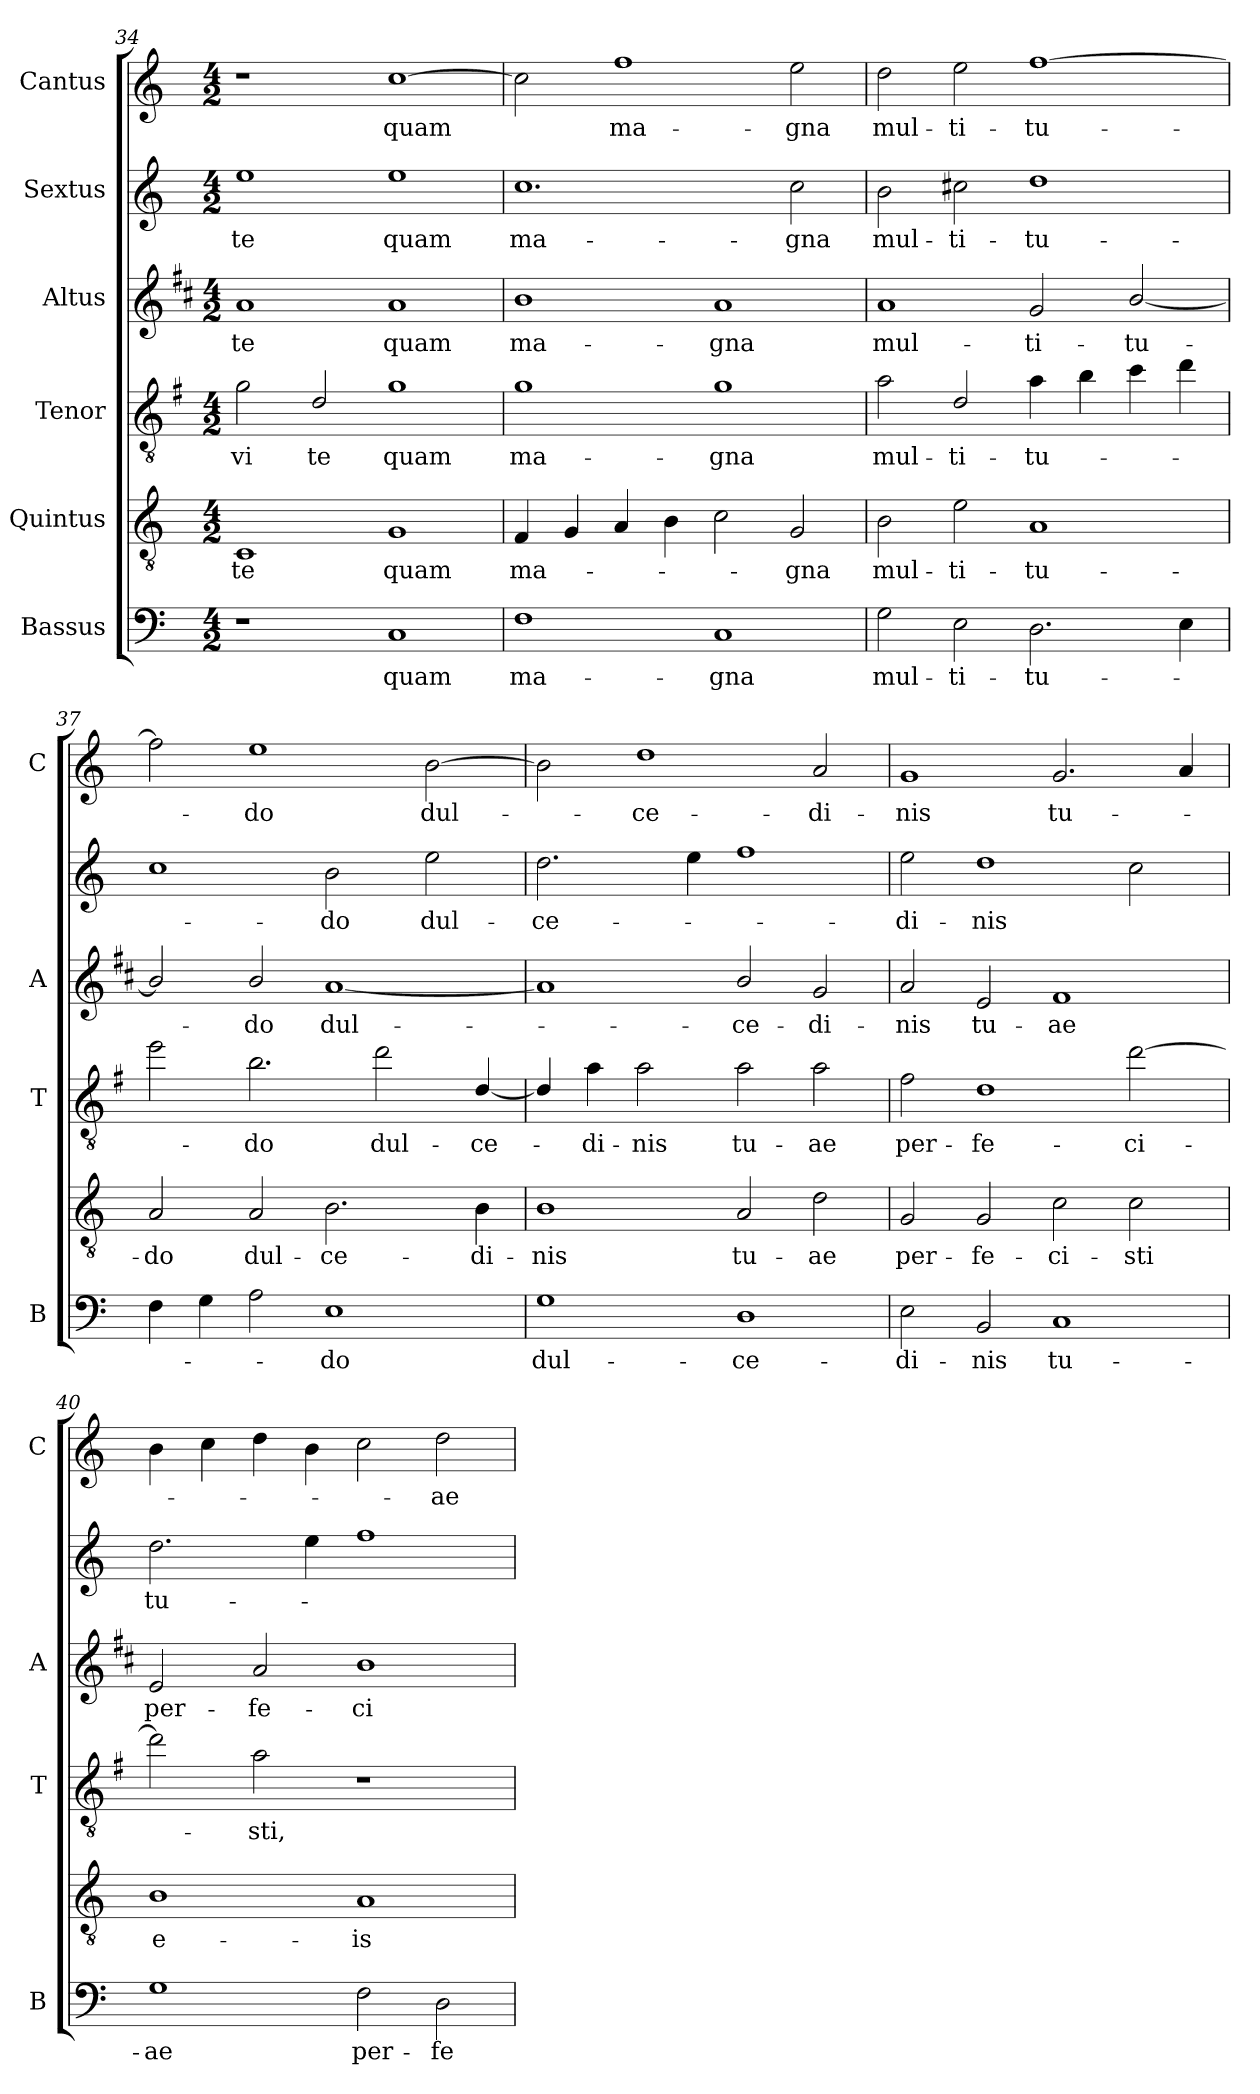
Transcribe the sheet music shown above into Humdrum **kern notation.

**kern	**text	**kern	**text	**kern	**text	**kern	**text	**kern	**text	**kern	**text
*part6	*part6	*part5	*part5	*part4	*part4	*part3	*part3	*part2	*part2	*part1	*part1
*staff6	*staff6	*staff5	*staff5	*staff4	*staff4	*staff3	*staff3	*staff2	*staff2	*staff1	*staff1
*I"Bassus	*	*I"Quintus	*	*I"Tenor	*	*I"Altus	*	*I"Sextus	*	*I"Cantus	*
*I'B	*	*	*	*I'T	*	*I'A	*	*	*	*I'C	*
*clefF4	*	*clefGv2	*	*clefGv2	*	*clefG2	*	*clefG2	*	*clefG2	*
*	*	*	*	*ITrd4c7	*	*ITrd1c2	*	*	*	*	*
*k[]	*	*k[]	*	*k[]	*	*k[]	*	*k[]	*	*k[]	*
*C:	*	*C:	*	*C:	*	*C:	*	*C:	*	*C:	*
*M4/2	*	*M4/2	*	*M4/2	*	*M4/2	*	*M4/2	*	*M4/2	*
=34	=34	=34	=34	=34	=34	=34	=34	=34	=34	=34	=34
!	!	!	!LO:LY:b	!	!LO:LY:b	!	!LO:LY:b	!	!LO:LY:b	!	!
1r	.	1C	te	2c\	-vi	1g	te	1ee	te	1r	.
!	!	!	!	!	!LO:LY:b	!	!	!	!	!	!
.	.	.	.	2G/	te	.	.	.	.	.	.
!	!LO:LY:b	!	!LO:LY:b	!	!LO:LY:b	!	!LO:LY:b	!	!LO:LY:b	!	!LO:LY:b
1C	quam	1G	quam	1c	quam	1g	quam	1ee	quam	[1cc	quam
=35	=35	=35	=35	=35	=35	=35	=35	=35	=35	=35	=35
!	!LO:LY:b	!	!LO:LY:b	!	!LO:LY:b	!	!LO:LY:b	!	!LO:LY:b	!	!
1F	ma-	4F/	ma-	1c	ma-	1a	ma-	1.cc	ma-	2cc\]	.
.	.	4G/	.	.	.	.	.	.	.	.	.
!	!	!	!	!	!	!	!	!	!	!	!LO:LY:b
.	.	4A/	.	.	.	.	.	.	.	1ff	ma-
.	.	4B\	.	.	.	.	.	.	.	.	.
!	!LO:LY:b	!	!	!	!LO:LY:b	!	!LO:LY:b	!	!	!	!
1C	-gna	2c\	.	1c	-gna	1g	-gna	.	.	.	.
!	!	!	!LO:LY:b	!	!	!	!	!	!LO:LY:b	!	!LO:LY:b
.	.	2G/	-gna	.	.	.	.	2cc\	-gna	2ee\	-gna
!!LO:LB:g=z
=36	=36	=36	=36	=36	=36	=36	=36	=36	=36	=36	=36
!	!LO:LY:b	!	!LO:LY:b	!	!LO:LY:b	!	!LO:LY:b	!	!LO:LY:b	!	!LO:LY:b
2G\	mul-	2B\	mul-	2d\	mul-	1g	mul-	2b\	mul-	2dd\	mul-
!	!LO:LY:b	!	!LO:LY:b	!	!LO:LY:b	!	!	!	!LO:LY:b	!	!LO:LY:b
2E\	-ti-	2e\	-ti-	2G/	-ti-	.	.	2cc#X\	-ti-	2ee\	-ti-
!	!LO:LY:b	!	!LO:LY:b	!	!LO:LY:b	!	!LO:LY:b	!	!LO:LY:b	!	!LO:LY:b
2.D\	-tu-	1A	-tu-	4d\	-tu-	2f/	-ti-	1dd	-tu-	[1ff	-tu-
.	.	.	.	4e\	.	.	.	.	.	.	.
!	!	!	!	!	!	!	!LO:LY:b	!	!	!	!
.	.	.	.	4f\	.	[2a/	-tu-	.	.	.	.
4E\	.	.	.	4g\	.	.	.	.	.	.	.
=37	=37	=37	=37	=37	=37	=37	=37	=37	=37	=37	=37
!	!	!	!LO:LY:b	!	!	!	!	!	!	!	!
4F\	.	2A/	-do	2a\	.	2a/]	.	1cc	.	2ff\]	.
4G\	.	.	.	.	.	.	.	.	.	.	.
!	!	!	!LO:LY:b	!	!LO:LY:b	!	!LO:LY:b	!	!	!	!LO:LY:b
2A\	.	2A/	dul-	2.e\	-do	2a/	-do	.	.	1ee	-do
!	!LO:LY:b	!	!LO:LY:b	!	!	!	!LO:LY:b	!	!LO:LY:b	!	!
1E	-do	2.B\	-ce-	.	.	[1g	dul-	2b\	-do	.	.
!	!	!	!	!	!LO:LY:b	!	!	!	!	!	!
.	.	.	.	2g\	dul-	.	.	.	.	.	.
!	!	!	!	!	!	!	!	!	!LO:LY:b	!	!LO:LY:b
.	.	.	.	.	.	.	.	2ee\	dul-	[2b\	dul-
!	!	!	!LO:LY:b	!	!LO:LY:b	!	!	!	!	!	!
.	.	4B\	-di-	[4G/	-ce-	.	.	.	.	.	.
=38	=38	=38	=38	=38	=38	=38	=38	=38	=38	=38	=38
!	!LO:LY:b	!	!LO:LY:b	!	!	!	!	!	!LO:LY:b	!	!
1G	dul-	1B	-nis	4G/]	.	1g]	.	2.dd\	-ce-	2b\]	.
!	!	!	!	!	!LO:LY:b	!	!	!	!	!	!
.	.	.	.	4d\	-di-	.	.	.	.	.	.
!	!	!	!	!	!LO:LY:b	!	!	!	!	!	!LO:LY:b
.	.	.	.	2d\	-nis	.	.	.	.	1dd	-ce-
.	.	.	.	.	.	.	.	4ee\	.	.	.
!	!LO:LY:b	!	!LO:LY:b	!	!LO:LY:b	!	!LO:LY:b	!	!	!	!
1D	-ce-	2A/	tu-	2d\	tu-	2a/	-ce-	1ff	.	.	.
!	!	!	!LO:LY:b	!	!LO:LY:b	!	!LO:LY:b	!	!	!	!LO:LY:b
.	.	2d\	-ae	2d\	-ae	2f/	-di-	.	.	2a/	-di-
=39	=39	=39	=39	=39	=39	=39	=39	=39	=39	=39	=39
!	!LO:LY:b	!	!LO:LY:b	!	!LO:LY:b	!	!LO:LY:b	!	!LO:LY:b	!	!LO:LY:b
2E\	-di-	2G/	per-	2B\	per-	2g/	-nis	2ee\	-di-	1g	-nis
!	!LO:LY:b	!	!LO:LY:b	!	!LO:LY:b	!	!LO:LY:b	!	!LO:LY:b	!	!
2BB/	-nis	2G/	-fe-	1G	-fe-	2d/	tu-	1dd	-nis	.	.
!	!LO:LY:b	!	!LO:LY:b	!	!	!	!LO:LY:b	!	!	!	!LO:LY:b
1C	tu-	2c\	-ci-	.	.	1e	-ae	.	.	2.g/	tu-
!	!	!	!LO:LY:b	!	!LO:LY:b	!	!	!	!	!	!
.	.	2c\	-sti	[2g\	-ci-	.	.	2cc\	.	.	.
.	.	.	.	.	.	.	.	.	.	4a/	.
=40	=40	=40	=40	=40	=40	=40	=40	=40	=40	=40	=40
!	!LO:LY:b	!	!LO:LY:b	!	!	!	!LO:LY:b	!	!LO:LY:b	!	!
1G	-ae	1B	e-	2g\]	.	2d/	per-	2.dd\	tu-	4b\	.
.	.	.	.	.	.	.	.	.	.	4cc\	.
!	!	!	!	!	!LO:LY:b	!	!LO:LY:b	!	!	!	!
.	.	.	.	2d\	-sti,	2g/	-fe-	.	.	4dd\	.
.	.	.	.	.	.	.	.	4ee\	.	4b\	.
!	!LO:LY:b	!	!LO:LY:b	!	!	!	!LO:LY:b	!	!	!	!
2F\	per-	1A	-is	1r	.	1a	-ci-	1ff	.	2cc\	.
!	!LO:LY:b	!	!	!	!	!	!	!	!	!	!LO:LY:b
2D\	-fe-	.	.	.	.	.	.	.	.	2dd\	-ae
=	=	=	=	=	=	=	=	=	=	=	=
*-	*-	*-	*-	*-	*-	*-	*-	*-	*-	*-	*-
